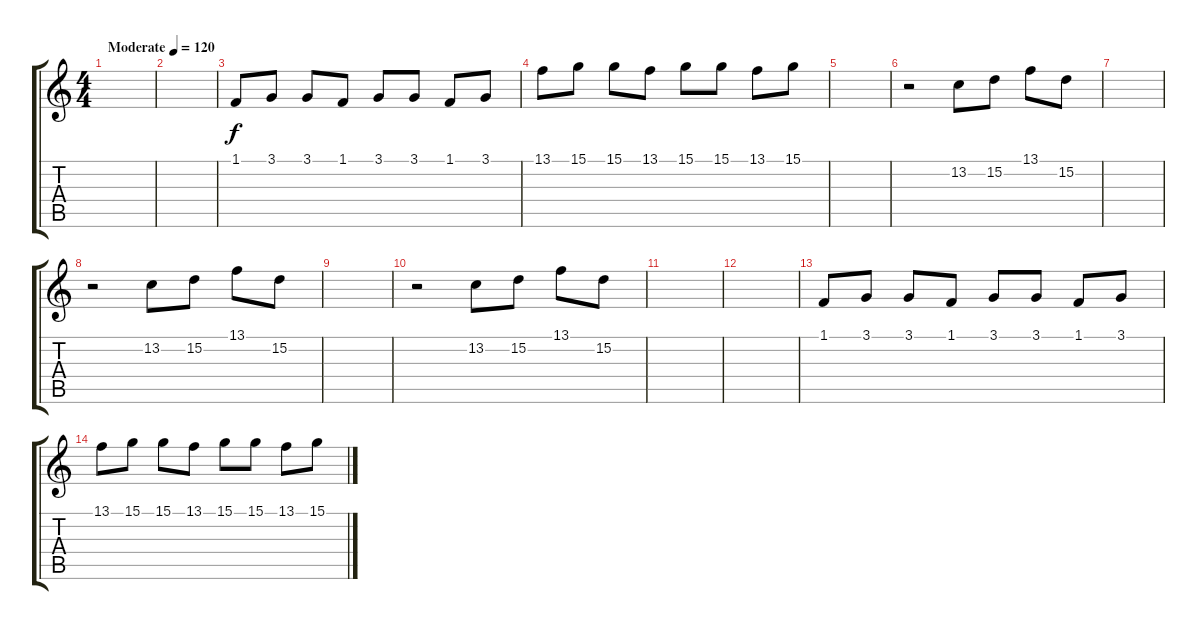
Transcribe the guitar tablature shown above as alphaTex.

\track "" {instrument brasssection}
\staff {score tabs}
\tuning (E4 B3 G3 D3 A2 E2) {hide}
\ts (4 4)
\tempo (120 "Moderate")
\clef g2
\ks c
|
|
1.1.8 3.1.8 3.1.8 1.1.8 3.1.8 3.1.8 1.1.8 3.1.8 |
13.1.8 15.1.8 15.1.8 13.1.8 15.1.8 15.1.8 13.1.8 15.1.8 |
|
r.2 13.2.8 15.2.8 13.1.8 15.2.8 |
|
r.2 13.2.8 15.2.8 13.1.8 15.2.8 |
|
r.2 13.2.8 15.2.8 13.1.8 15.2.8 |
|
|
1.1.8 3.1.8 3.1.8 1.1.8 3.1.8 3.1.8 1.1.8 3.1.8 |
13.1.8 15.1.8 15.1.8 13.1.8 15.1.8 15.1.8 13.1.8 15.1.8
